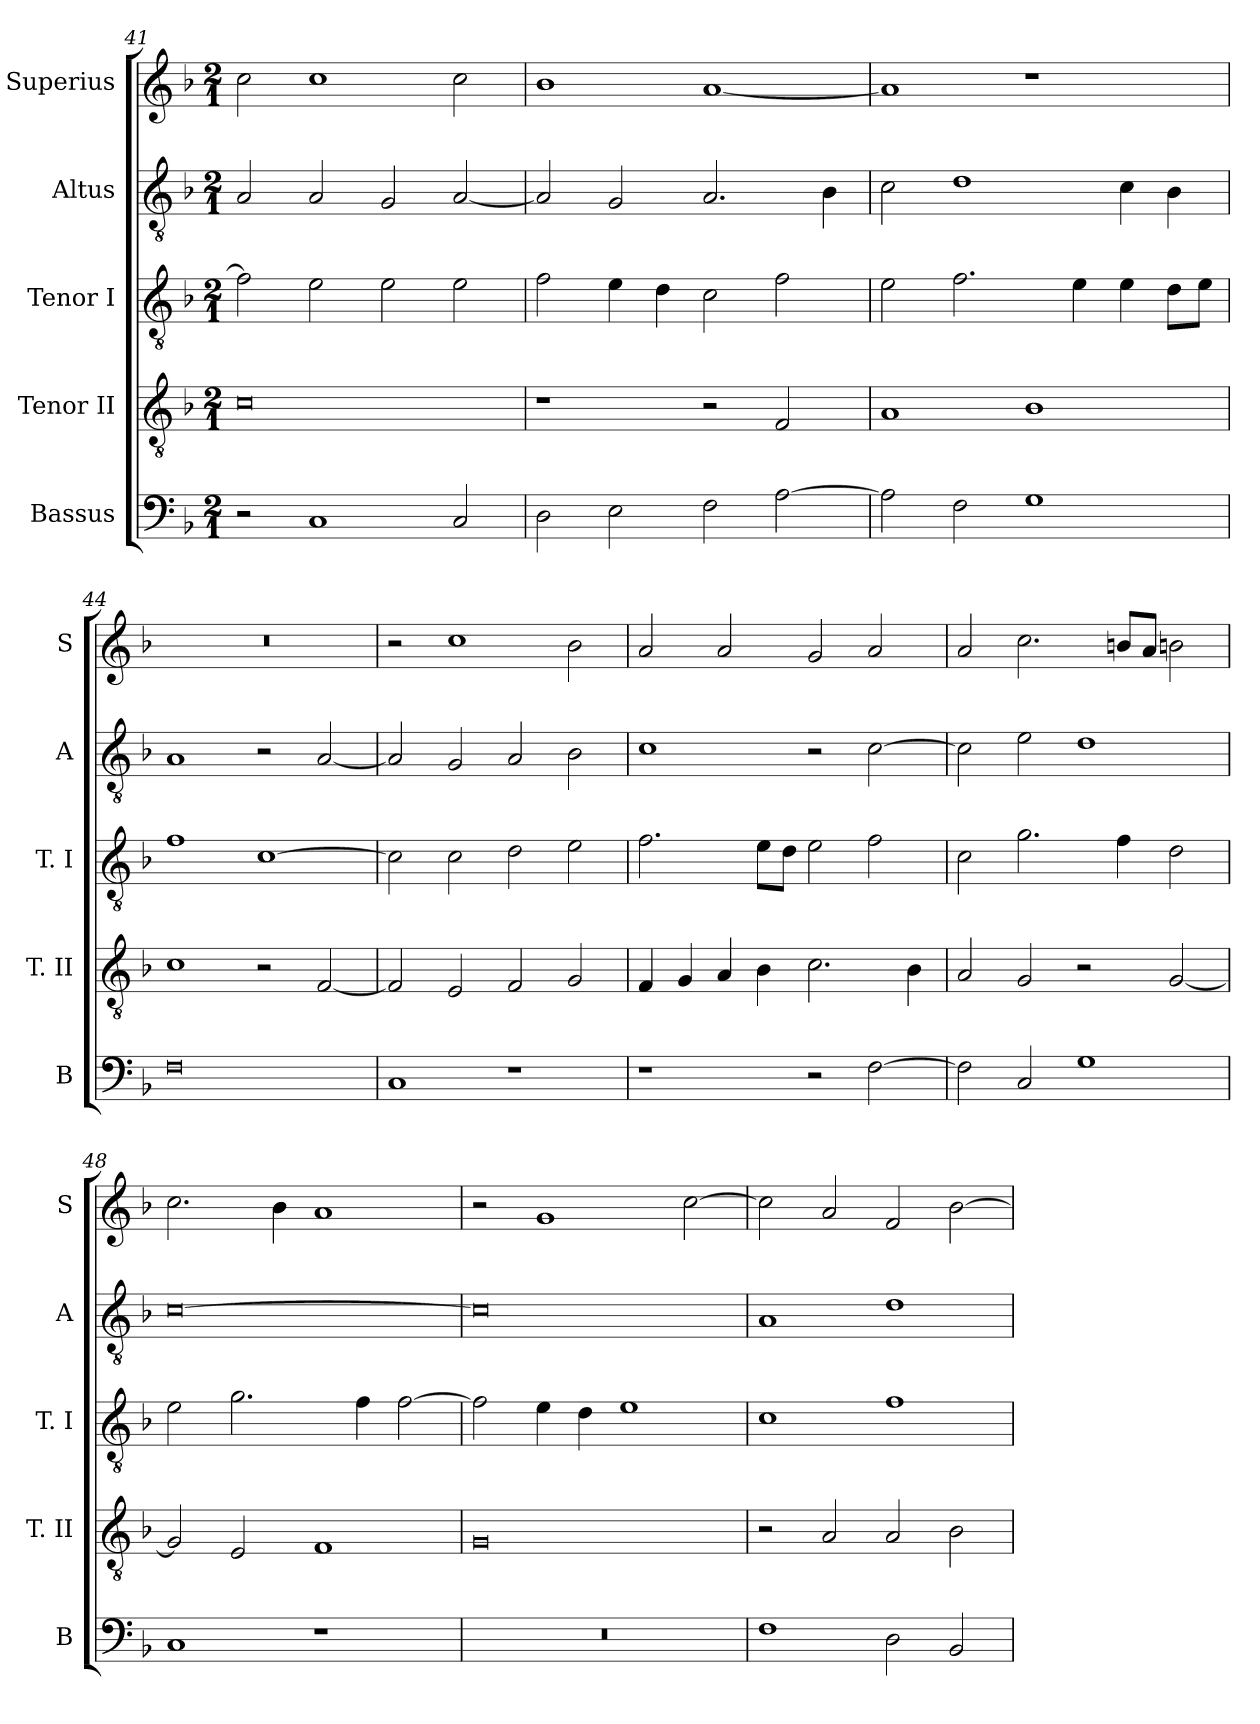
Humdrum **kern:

**kern	**kern	**kern	**kern	**kern
*part5	*part4	*part3	*part2	*part1
*staff5	*staff4	*staff3	*staff2	*staff1
*I"Bassus	*I"Tenor II	*I"Tenor I	*I"Altus	*I"Superius
*I'B	*I'T. II	*I'T. I	*I'A	*I'S
*clefF4	*clefGv2	*clefGv2	*clefGv2	*clefG2
*k[b-]	*k[b-]	*k[b-]	*k[b-]	*k[b-]
*F:	*F:	*F:	*F:	*F:
*M2/1	*M2/1	*M2/1	*M2/1	*M2/1
=41	=41	=41	=41	=41
2r	0c	2f]	2A	2cc
1C	.	2e	2A	1cc
.	.	2e	2G	.
2C	.	2e	[2A	2cc
=42	=42	=42	=42	=42
2D	1r	2f	2A]	1b-
2E	.	4e	2G	.
.	.	4d	.	.
2F	2r	2c	2.A	[1a
[2A	2F	2f	.	.
.	.	.	4B-	.
=43	=43	=43	=43	=43
2A]	1A	2e	2c	1a]
2F	.	2.f	1d	.
1G	1B-	.	.	1r
.	.	4e	.	.
.	.	4e	4c	.
.	.	8dL	4B-	.
.	.	8eJ	.	.
=44	=44	=44	=44	=44
0F	1c	1f	1A	0r
.	2r	[1c	2r	.
.	[2F	.	[2A	.
=45	=45	=45	=45	=45
1C	2F]	2c]	2A]	2r
.	2E	2c	2G	1cc
1r	2F	2d	2A	.
.	2G	2e	2B-	2b-
=46	=46	=46	=46	=46
1r	4F	2.f	1c	2a
.	4G	.	.	.
.	4A	.	.	2a
.	4B-	8eL	.	.
.	.	8dJ	.	.
2r	2.c	2e	2r	2g
[2F	.	2f	[2c	2a
.	4B-	.	.	.
=47	=47	=47	=47	=47
2F]	2A	2c	2c]	2a
2C	2G	2.g	2e	2.cc
1G	2r	.	1d	.
.	.	4f	.	8bnL
.	.	.	.	8aJ
.	[2G	2d	.	2bn
=48	=48	=48	=48	=48
1C	2G]	2e	[0c	2.cc
.	2E	2.g	.	.
.	.	.	.	4b-
1r	1F	.	.	1a
.	.	4f	.	.
.	.	[2f	.	.
=49	=49	=49	=49	=49
0r	0G	2f]	0c]	2r
.	.	4e	.	1g
.	.	4d	.	.
.	.	1e	.	.
.	.	.	.	[2cc
=50	=50	=50	=50	=50
1F	2r	1c	1A	2cc]
.	2A	.	.	2a
2D	2A	1f	1d	2f
2BB-	2B-	.	.	[2b-
=	=	=	=	=
*-	*-	*-	*-	*-
